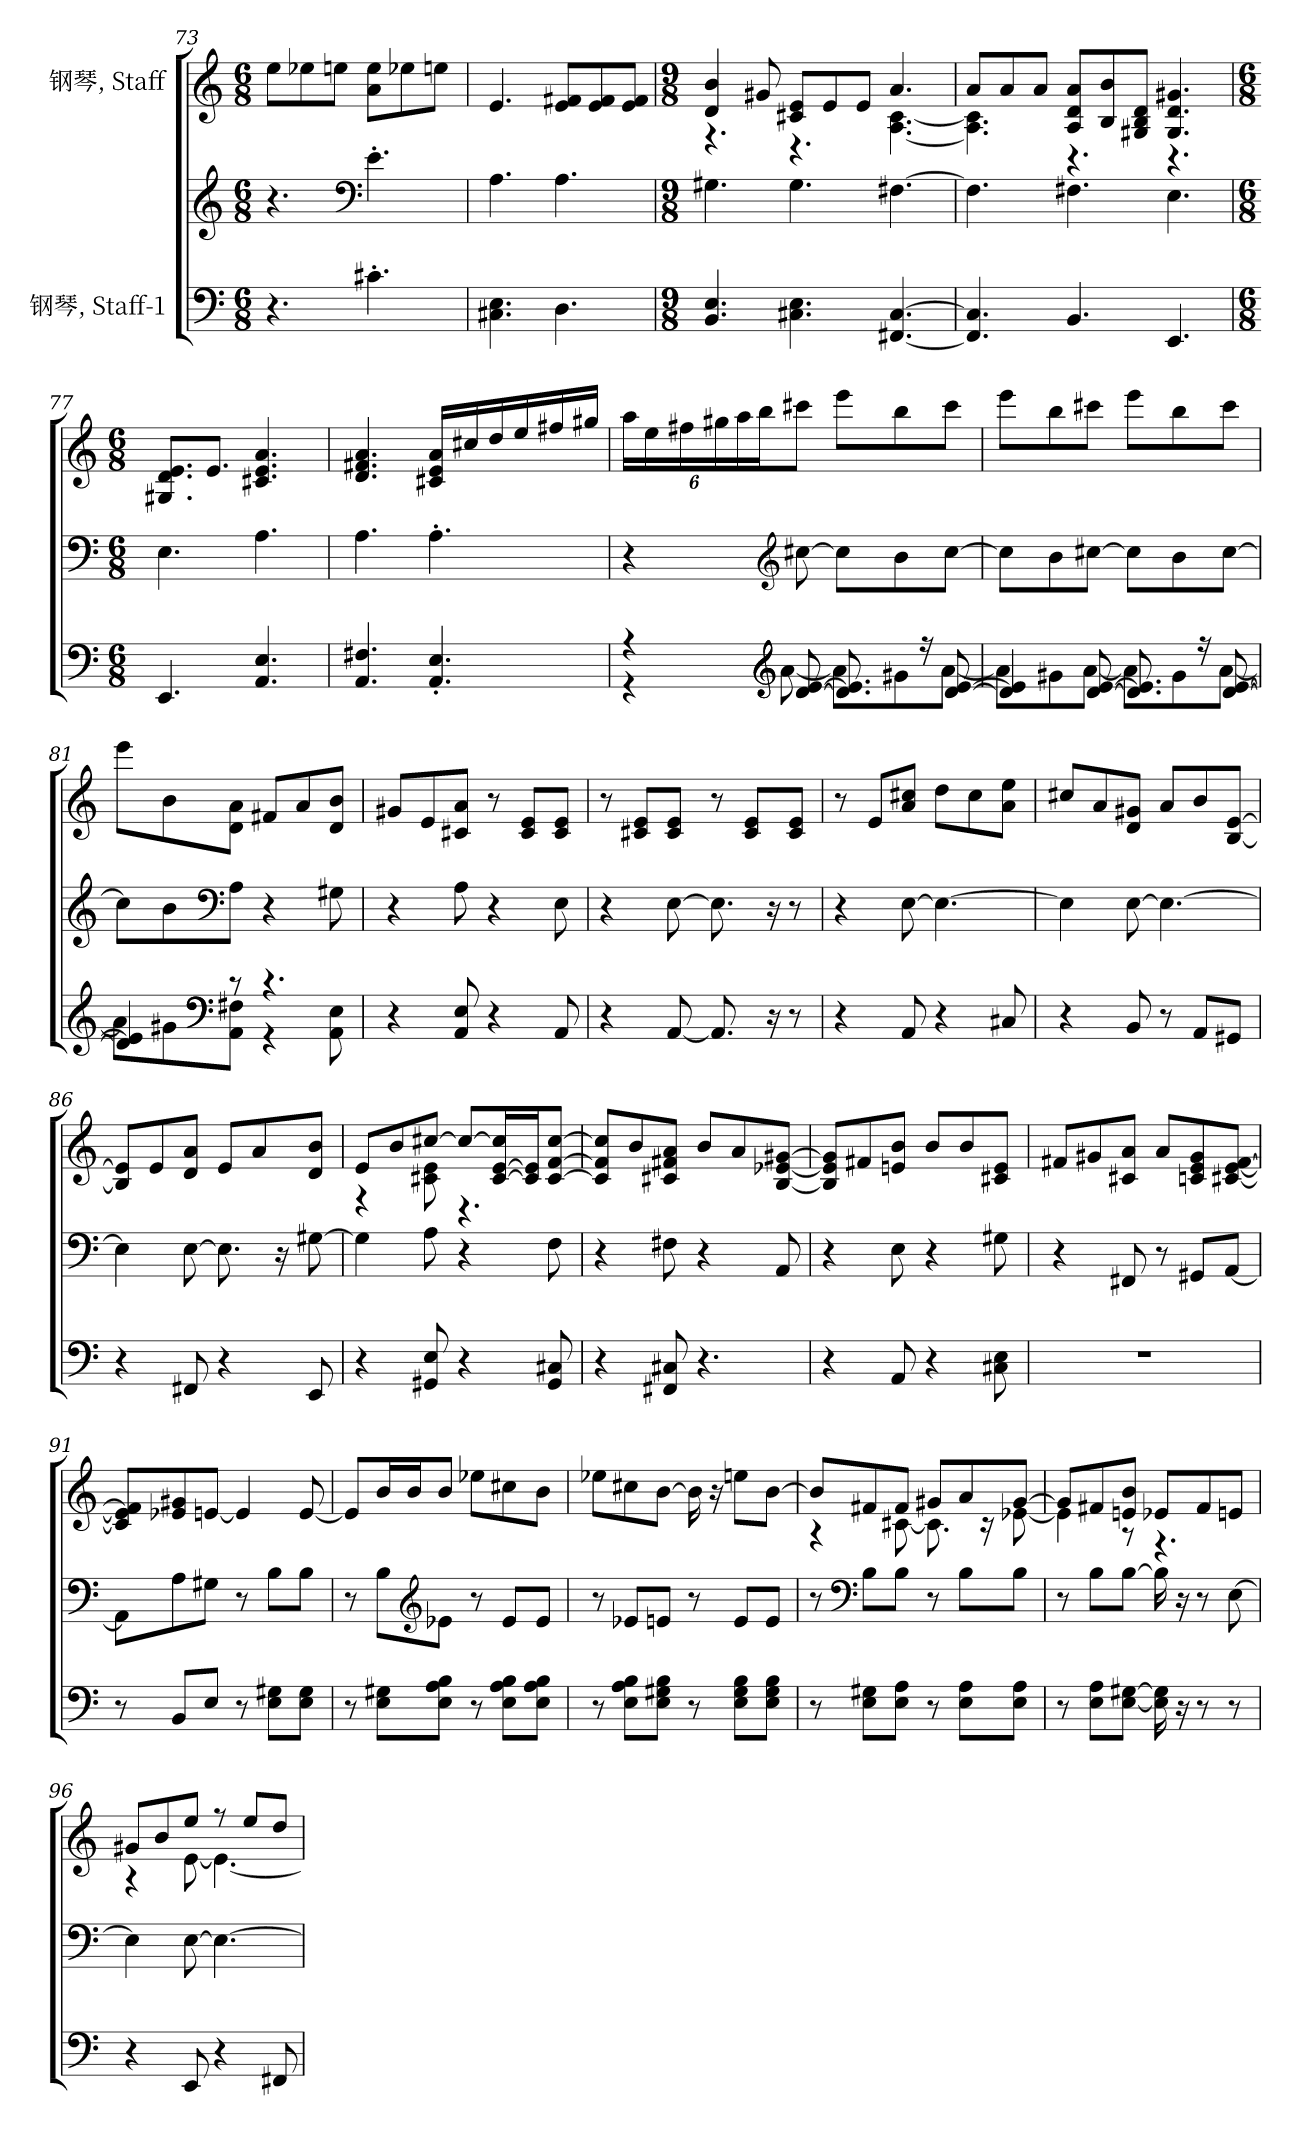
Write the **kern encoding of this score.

**kern	**kern	**kern
*part2	*part2	*part1
*staff3	*staff2	*staff1
*I"钢琴, Staff-1	*	*I"钢琴, Staff
*clefF4	*clefG2	*clefG2
*k[]	*k[]	*k[]
*M6/8	*M6/8	*M6/8
=73	=73	=73
4.r	4.r	8ee\L
.	.	8ee-X\
.	.	8een\J
*	*clefF4	*
4.c#X'\	4.e'\	8a\ 8ee\L
.	.	8ee-X\
.	.	8een\J
=74	=74	=74
4.C#X\ 4.E\	4.A\	4.e/
4.D\	4.A\	8e/ 8f#X/L
.	.	8e/ 8f#/
.	.	8e/ 8f#/J
=75	=75	=75
*M9/8	*M9/8	*M9/8
*	*	*^
4.BB/ 4.E/	4.G#X\	4d/ 4b/	4.r
.	.	8g#X/	.
4.C#X\ 4.E\	4.G#\	8c#X/ 8e/L	4.r
.	.	8e/	.
.	.	8e/J	.
[4.FF#X/ [4.C#/	[4.F#X\	4.a/	[4.A\ [4.c#\
!!LO:PB:g=z	!!
=76	=76	=76	=76
4.FF#/] 4.C#/]	4.F#\]	8a/L	4.A\] 4.c#\]
.	.	8a/	.
.	.	8a/J	.
4.BB/	4.F#X\	8A/ 8d/ 8a/L	4.r
.	.	8B/ 8b/	.
.	.	8G#X/ 8B/ 8d/J	.
4.EE/	4.E\	4.G#/ 4.d/ 4.g#X/	4.r
*	*	*v	*v
=77	=77	=77
*M6/8	*M6/8	*M6/8
4.EE/	4.E\	8.G#X/ 8.d/ 8.e/L
.	.	8.e/J
4.AA/ 4.E/	4.A\	4.c#X/ 4.e/ 4.a/
=78	=78	=78
4.AA/ 4.F#X/	4.A\	4.d/ 4.f#X/ 4.a/
4.AA/' 4.E/'	4.A'\	16c#X/ 16e/ 16a/LL
.	.	16cc#X/
.	.	16dd/
.	.	16ee/
.	.	16ff#X/
.	.	16gg#X/JJ
!!LO:LB:g=z
=79	=79	=79
*^	*	*
*	*	*	*Xbrackettup
4r	4r	4r	24aa\LL
.	.	.	24ee\
.	.	.	24ff#X\
.	.	.	24gg#X\
.	.	.	24aa\
.	.	.	24bb\J
*clefG2	*	*clefG2	*
[8d/ [8e/	[8a\	[8cc#X\	8ccc#X\J
8.d/] 8.e/]	8a\L]	8cc#\L]	8eee\L
.	8g#X\	8b\	8bb\
16r	.	.	.
[8d/ [8e/	[8a\J	[8cc#\J	8ccc#\J
=80	=80	=80	=80
4d/] 4e/]	8a\L]	8cc#\L]	8eee\L
.	8g#X\	8b\	8bb\
[8d/ [8e/	[8a\J	[8cc#X\J	8ccc#X\J
8.d/] 8.e/]	8a\L]	8cc#\L]	8eee\L
.	8g#\	8b\	8bb\
16r	.	.	.
[8d/ [8e/	[8a\J	[8cc#\J	8ccc#\J
!!LO:LB:g=z
=81	=81	=81	=81
4d/] 4e/]	8a\L]	8cc#\L]	8eee\L
.	8g#X\	8b\	8b\
*clefF4	*	*clefF4	*
8r	8AA\ 8F#X\J	8A\J	8d\ 8a\J
4.r	4r	4r	8f#X/L
.	.	.	8a/
.	8AA\ 8E\	8G#X\	8d/ 8b/J
*v	*v	*	*
=82	=82	=82
4r	4r	8g#X/L
.	.	8e/
8AA/ 8E/	8A\	8c#X/ 8a/J
4r	4r	8r
.	.	8c#/ 8e/L
8AA/	8E\	8c#/ 8e/J
=83	=83	=83
4r	4r	8r
.	.	8c#X/ 8e/L
[8AA/	[8E\	8c#/ 8e/J
8.AA/]	8.E\]	8r
.	.	8c#/ 8e/L
16r	16r	.
8r	8r	8c#/ 8e/J
=84	=84	=84
4r	4r	8r
.	.	8e/L
8AA/	[8E\	8a/ 8cc#X/J
4r	4.E\_	8dd\L
.	.	8cc#\
8C#X/	.	8a\ 8ee\J
!!LO:LB:g=z
=85	=85	=85
4r	4E\]	8cc#X/L
.	.	8a/
8BB/	[8E\	8d/ 8g#X/J
8r	4.E\_	8a/L
8AA/L	.	8b/
8GG#X/J	.	[8B/ [8e/J
=86	=86	=86
4r	4E\]	8B/] 8e/]L
.	.	8e/
8FF#X/	[8E\	8d/ 8a/J
4r	8.E\]	8e/L
.	.	8a/
.	16r	.
8EE/	[8G#X\	8d/ 8b/J
=87	=87	=87
*	*	*^
4r	4G#\]	8e/L	4r
.	.	8b/	.
8GG#X/ 8E/	8A\	[8cc#X/J	8c#X\ 8e\
4r	4r	8cc#/L_	4.r
.	.	[16c#/ [16e/ 16cc#/]L	.
.	.	16c#/] 16e/]J	.
8GG#/ 8C#X/	8F\	[8c#/ [8f/ [8cc#/J	.
*	*	*v	*v
=88	=88	=88
4r	4r	8c#/] 8f/] 8cc#/]L
.	.	8b/
8FF#X/ 8C#X/	8F#X\	8c#X/ 8f#X/ 8a/J
4.r	4r	8b/L
.	.	8a/
.	8AA/	[8B/ [8e-X/ [8g#X/J
!!LO:PB:g=z
=89	=89	=89
4r	4r	8B/] 8e-/] 8g#/]L
.	.	8f#X/
8AA/	8E\	8en/ 8b/J
4r	4r	8b/L
.	.	8b/
8C#X\ 8E\	8G#X\	8c#X/ 8e/J
=90	=90	=90
2.r	4r	8f#X/L
.	.	8g#X/
.	8FF#X/	8c#X/ 8a/J
.	8r	8a/L
.	8GG#X/L	8cn/ 8e/ 8g#/
.	[8AA/J	[8c#X/ [8e/ [8f#/J
=91	=91	=91
8r	8AA\L]	8c#/] 8e/] 8f#/]L
8BB/L	8A\	8e-X/ 8g#X/
8E/J	8G#X\J	[8en/J
8r	8r	4e/]
8E\ 8G#X\L	8B\L	.
8E\ 8G#\J	8B\J	[8e/
!!LO:LB:g=z
=92	=92	=92
8r	8r	8e/L]
8E\ 8G#X\L	8B\L	16b/L
.	.	16b/J
*	*clefG2	*
8E\ 8A\ 8B\J	8e-X\J	8b/J
8r	8r	8ee-X\L
8E\ 8A\ 8B\L	8e-/L	8cc#X\
8E\ 8A\ 8B\J	8e-/J	8b\J
=93	=93	=93
8r	8r	8ee-X\L
8E\ 8A\ 8B\L	8e-X/L	8cc#X\
8E\ 8G#X\ 8B\J	8en/J	[8b\J
8r	8r	16b\]
.	.	16r
8E\ 8G#\ 8B\L	8e/L	8een\L
8E\ 8G#\ 8B\J	8e/J	[8b\J
=94	=94	=94
*	*	*^
8r	8r	8b/L]	4r
*	*clefF4	*	*
8E\ 8G#X\L	8B\L	8f#X/	.
8E\ 8A\J	8B\J	8f#/J	[8c#X\
8r	8r	8g#X/L	8.c#\]
8E\ 8A\L	8B\L	8a/	.
.	.	.	16r
8E\ 8A\J	8B\J	[8g#/J	[8e-X\
!!LO:LB:g=z	!!
=95	=95	=95	=95
8r	8r	8g#/L]	4e-\]
8E\ 8A\L	8B\L	8f#X/	.
[8E\ [8G#X\J	[8B\J	8en/ 8b/J	8r
16E\] 16G#\]	16B\]	8e-X/L	4.r
16r	16r	.	.
8r	8r	8f#/	.
8r	[8E\	8en/J	.
=96	=96	=96	=96
4r	4E\]	8g#X/L	4r
.	.	8b/	.
8EE/	[8E\	8ee/J	[8e\
4r	4.E\_	8r	4.e\_
.	.	8ee/L	.
8FF#X/	.	8dd/J	.
*	*	*v	*v
=	=	=
*-	*-	*-
